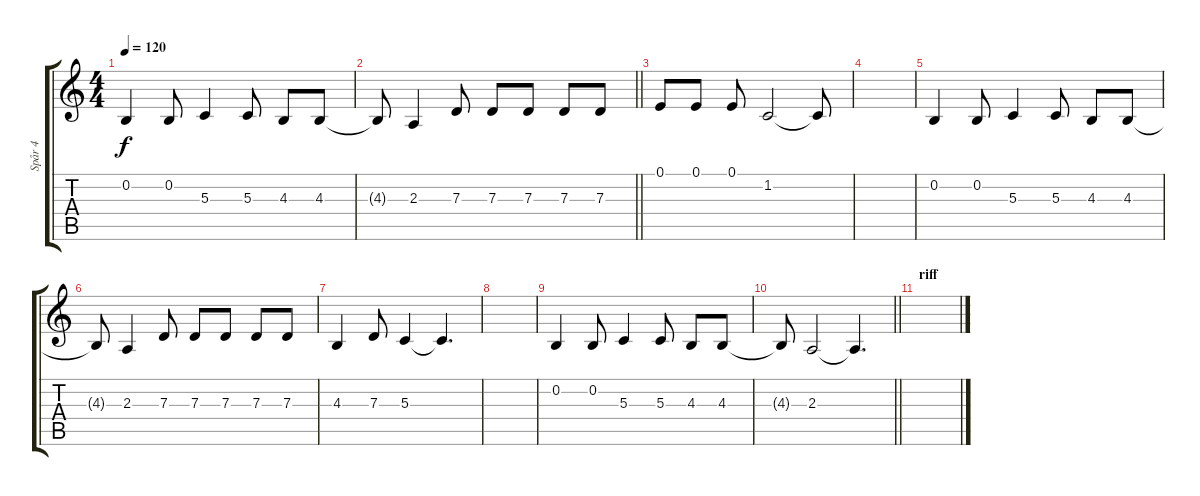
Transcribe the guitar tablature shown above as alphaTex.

\track ("Spår 4" "Spår 4") {instrument lead6voice}
\staff {score tabs}
\tuning (E4 B3 G3 D3 A2 E2) {hide}
\ts (4 4)
\tempo 120
\clef g2
\ks c
0.2.4{dy f} 0.2.8 5.3.4 5.3.8 4.3.8 4.3.8 |
\barLineRight lightlight
4.3{t}.8 2.3.4 7.3.8 7.3.8 7.3.8 7.3.8 7.3.8 |
0.1.8 0.1.8 0.1.8 1.2.2 1.2{t}.8 |
|
0.2.4 0.2.8 5.3.4 5.3.8 4.3.8 4.3.8 |
4.3{t}.8 2.3.4 7.3.8 7.3.8 7.3.8 7.3.8 7.3.8 |
4.3.4 7.3.8 5.3.4 5.3{t}.4{d} |
|
0.2.4 0.2.8 5.3.4 5.3.8 4.3.8 4.3.8 |
\barLineRight lightlight
4.3{t}.8 2.3.2 2.3{t}.4{d} |
\section ("" "riff")
